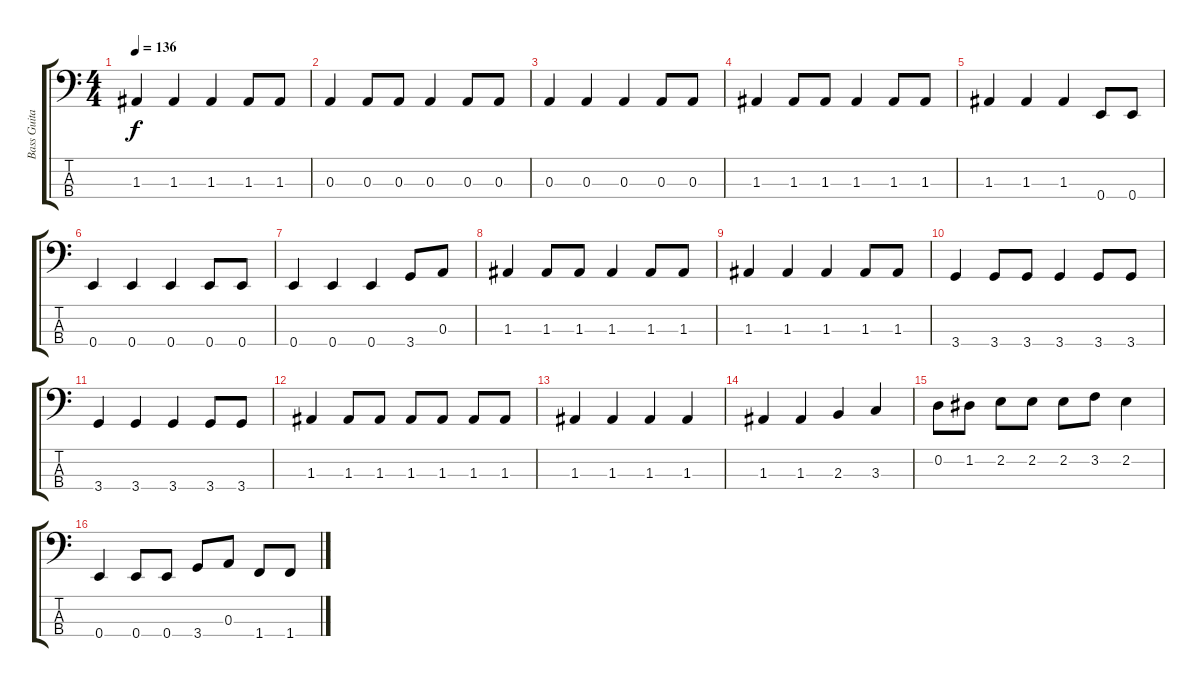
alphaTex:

\track ("Bass Guitar" "Bass Guita") {instrument electricbasspick}
\staff {score tabs}
\tuning (G2 D2 A1 E1) {hide}
\ts (4 4)
\tempo 136
\clef f4
\ks c
1.3.4{dy f} 1.3.4 1.3.4 1.3.8 1.3.8 |
0.3.4 0.3.8 0.3.8 0.3.4 0.3.8 0.3.8 |
0.3.4 0.3.4 0.3.4 0.3.8 0.3.8 |
1.3.4 1.3.8 1.3.8 1.3.4 1.3.8 1.3.8 |
1.3.4 1.3.4 1.3.4 0.4.8 0.4.8 |
0.4.4 0.4.4 0.4.4 0.4.8 0.4.8 |
0.4.4 0.4.4 0.4.4 3.4.8 0.3.8 |
1.3.4 1.3.8 1.3.8 1.3.4 1.3.8 1.3.8 |
1.3.4 1.3.4 1.3.4 1.3.8 1.3.8 |
3.4.4 3.4.8 3.4.8 3.4.4 3.4.8 3.4.8 |
3.4.4 3.4.4 3.4.4 3.4.8 3.4.8 |
1.3.4 1.3.8 1.3.8 1.3.8 1.3.8 1.3.8 1.3.8 |
1.3.4 1.3.4 1.3.4 1.3.4 |
1.3.4 1.3.4 2.3.4 3.3.4 |
0.2.8 1.2.8 2.2.8 2.2.8 2.2.8 3.2.8 2.2.4 |
0.4.4 0.4.8 0.4.8 3.4.8 0.3.8 1.4.8 1.4.8
